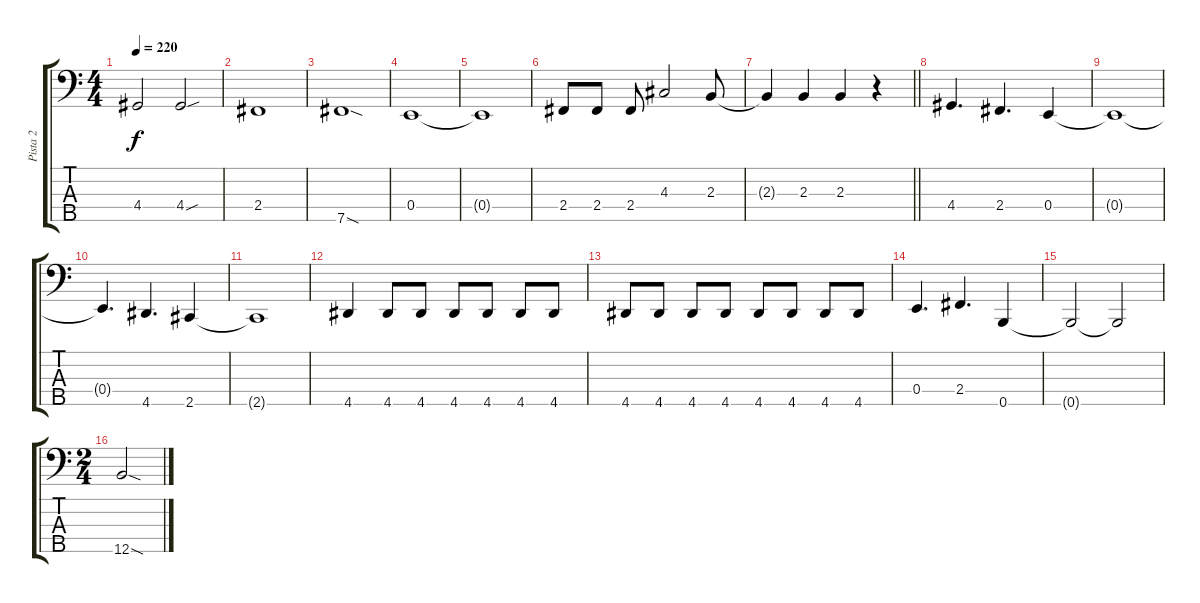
\track ("Pista 2" "Pista 2") {instrument electricbassfinger}
\staff {score tabs}
\tuning (G2 D2 A1 E1 B0) {hide}
\ts (4 4)
\tempo 220
\clef f4
\ks c
4.4{t}.2{dy f} 4.4{sou}.2 |
2.4.1 |
7.5{sod}.1 |
0.4.1 |
0.4{t}.1 |
2.4.8 2.4.8 2.4.8 4.3.2 2.3.8 |
\barLineRight lightlight
2.3{t}.4 2.3.4 2.3.4 r.4 |
4.4.4{d} 2.4.4{d} 0.4.4 |
0.4{t}.1 |
0.4{t}.4{d} 4.5.4{d} 2.5.4 |
2.5{t}.1 |
4.5.4 4.5.8 4.5.8 4.5.8 4.5.8 4.5.8 4.5.8 |
4.5.8 4.5.8 4.5.8 4.5.8 4.5.8 4.5.8 4.5.8 4.5.8 |
0.4.4{d} 2.4.4{d} 0.5.4 |
0.5{t}.2 0.5{t}.2 |
\ts (2 4)
12.5{sod}.2
